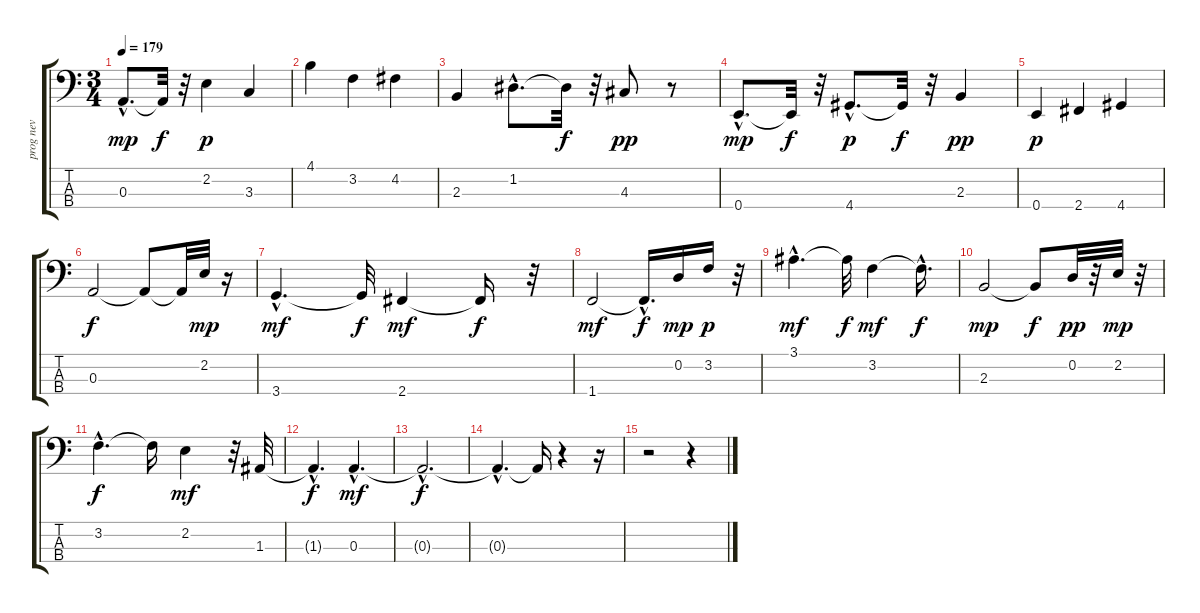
\track ("prog nev" "prog nev") {instrument acousticbass}
\staff {score tabs}
\tuning (G2 D2 A1 E1) {hide}
\ts (3 4)
\tempo 179
\clef f4
\ks c
0.3{hac}.8{d dy mp} 0.3{t}.32{dy f} r.32 2.2.4{dy p} 3.3.4 |
4.1.4 3.2.4 4.2.4 |
2.3.4 1.2{hac}.8{d} 1.2{t}.32{dy f} r.32 4.3.8{dy pp} r.8 |
0.4{hac}.8{d dy mp} 0.4{t}.32{dy f} r.32 4.4{hac}.8{d dy p} 4.4{t}.32{dy f} r.32 2.3.4{dy pp} |
0.4.4{dy p} 2.4.4 4.4.4 |
0.3.2{dy f balance 7} 0.3{t}.8 0.3{t}.32 2.2.32{dy mp} r.16 |
3.4{hac}.4{d dy mf} 3.4{t}.32{dy f} 2.4.4{dy mf} 2.4{t}.16{dy f} r.32 |
1.4.2{dy mf} 1.4{hac t}.16{d dy f} 0.2.16{dy mp} 3.2.16{dy p} r.32 |
3.1{hac}.4{d dy mf} 3.1{t}.32{dy f} 3.2.4{dy mf} 3.2{hac t}.16{d dy f} |
2.3.2{dy mp} 2.3{t}.8{dy f} 0.2.32{dy pp} r.32 2.2.32{dy mp} r.32 |
3.2{hac}.4{d dy f} 3.2{t}.16 2.2.4{dy mf} r.32 1.3.32 |
1.3{hac t}.4{d dy f} 0.3{hac}.4{d dy mf} |
0.3{hac t}.2{d dy f} |
0.3{hac t}.4{d} 0.3{t}.16 r.4 r.16 |
r.2 r.4
